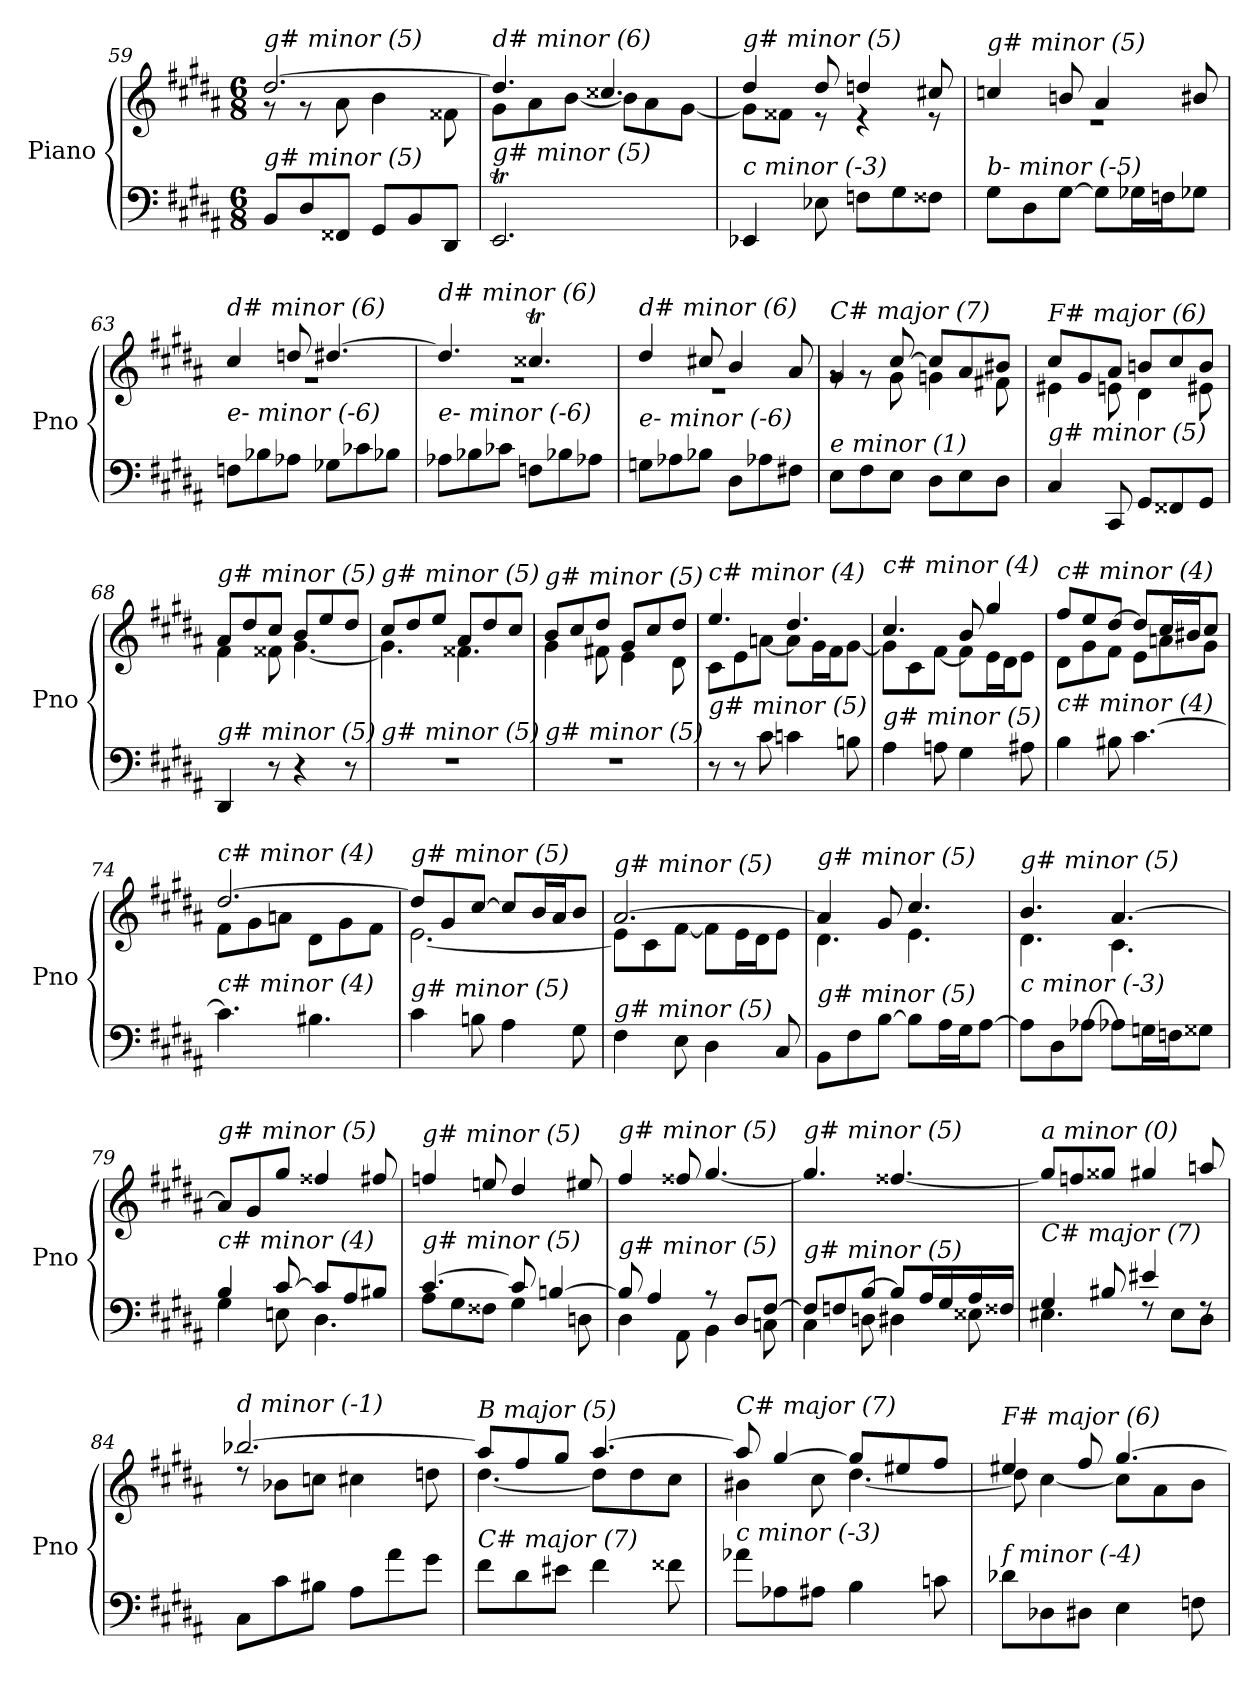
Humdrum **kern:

**kern	**kern
*part1	*part1
*staff2	*staff1
*I"Piano	*
*I'Pno	*
*clefF4	*clefG2
*k[f#c#g#d#a#]	*k[f#c#g#d#a#]
*M6/8	*M6/8
=59	=59
*	*^
!	!LO:TX:i:t=g# minor (5)	!
!LO:TX:i:t=g# minor (5)	!	!
8BB/L	[2.dd#/	8r
8D#/	.	8r
8FF##X/J	.	8a#\
8GG#/L	.	4b\
8BB/	.	.
8DD#/J	.	8f##X\
=60	=60	=60
!	!LO:TX:i:t=d# minor (6)	!
!LO:TX:i:t=g# minor (5)	!	!
2.EET/	4.dd#/]	8g#\L
.	.	8a#\
.	.	[8b\J
.	4.cc##X/	8b\L]
.	.	8a#\
.	.	[8g#\J
!!LO:PB:g=z	!!
=61	=61	=61
!	!LO:TX:i:t=g# minor (5)	!
!LO:TX:i:t=c minor (-3)	!	!
4EE-Xi/	4dd#/	8g#\L]
.	.	8f##X\J
8E-Xi\	8dd#/	8r
8Fni\L	4ddni/	4r
8G#\	.	.
8F##X\J	8cc#X/	8r
=62	=62	=62
!	!LO:TX:i:t=g# minor (5)	!
!LO:TX:i:t=b- minor (-5)	!	!
8G#\L	4ccni/	2.r
8D#\	.	.
[8G#\J	8bn/	.
8G#\L]	4a#/	.
16G-Xi\L	.	.
16Fni\J	.	.
8G-Xi\J	8b#X/	.
=63	=63	=63
!	!LO:TX:i:t=d# minor (6)	!
!LO:TX:i:t=e- minor (-6)	!	!
8Fni\L	4cc#/	2.r
8B-Xi\	.	.
8A-Xi\J	8ddni/	.
8G-Xi\L	[4.dd#/	.
8c-Xi\	.	.
8B-Xi\J	.	.
=64	=64	=64
!	!LO:TX:i:t=d# minor (6)	!
!LO:TX:i:t=e- minor (-6)	!	!
8A-Xi\L	4.dd#/]	2.r
8B-Xi\	.	.
8c-Xi\J	.	.
8Fni\L	4.cc##Xt/	.
8B-Xi\	.	.
8A-Xi\J	.	.
=65	=65	=65
!	!LO:TX:i:t=d# minor (6)	!
!LO:TX:i:t=e- minor (-6)	!	!
8Gni\L	4dd#/	2.r
8A-Xi\	.	.
8B-Xi\J	8cc#X/	.
8D#\L	4b/	.
8A-Xi\	.	.
8F#X\J	8a#/	.
!!LO:LB:g=z	!!
=66	=66	=66
!	!LO:TX:i:t=C# major (7)	!
!LO:TX:i:t=e minor (1)	!	!
8E\L	4g#/	8rg
8F#\	.	8rg
8E\J	[8cc#/	8g#\
8D#\L	8cc#/L]	4gni\
8E\	8a#/	.
8D#\J	8b#X/J	8f#X\
=67	=67	=67
!	!LO:TX:i:t=F# major (6)	!
!LO:TX:i:t=g# minor (5)	!	!
4C#/	8cc#/L	4e#X\
.	8g#/	.
8CC#/	8a#/J	8en\
8GG#/L	8bn/L	4d#\
8FF##X/	8cc#/	.
8GG#/J	8b/J	8e#X\
=68	=68	=68
!	!LO:TX:i:t=g# minor (5)	!
!LO:TX:i:t=g# minor (5)	!	!
4DD#/	8a#/L	4f#\
.	8dd#/	.
8r	8cc#/J	8f##X\
4r	8b/L	[4.g#\
.	8ee/	.
8r	8dd#/J	.
=69	=69	=69
!	!LO:TX:i:t=g# minor (5)	!
!LO:TX:i:t=g# minor (5)	!	!
2.r	8cc#/L	4.g#\]
.	8dd#/	.
.	8ee/J	.
.	8a#/L	4.f##X\
.	8dd#/	.
.	8cc#/J	.
=70	=70	=70
!	!LO:TX:i:t=g# minor (5)	!
!LO:TX:i:t=g# minor (5)	!	!
2.r	8b/L	4g#\
.	8cc#/	.
.	8dd#/J	8f#X\
.	8g#/L	4e\
.	8cc#/	.
.	8dd#/J	8d#\
!!LO:LB:g=z	!!
=71	=71	=71
!	!LO:TX:i:t=c# minor (4)	!
!LO:TX:i:t=g# minor (5)	!	!
8r	4.ee/	8c#\L
8r	.	8e\
8c#\	.	[8an\J
4cni\	4.dd#/	8a\L]
.	.	16g#\L
.	.	16f#\J
8Bn\	.	[8g#\J
=72	=72	=72
!	!LO:TX:i:t=c# minor (4)	!
!LO:TX:i:t=g# minor (5)	!	!
4A#\	4.cc#/	8g#\L]
.	.	8c#\
8An\	.	[8f#\J
4G#\	8b/	8f#\L]
.	4gg#/	16e\L
.	.	16d#\J
8A#X\	.	8e\J
=73	=73	=73
!	!LO:TX:i:t=c# minor (4)	!
!LO:TX:i:t=c# minor (4)	!	!
4B\	8ff#/L	8d#\L
.	8ee/	8g#\
8B#X\	[8dd#/J	8f#\J
[4.c#\	8dd#/L]	8e\L
.	16cc#/L	8an\
.	16b#X/J	.
.	8cc#/J	8g#\J
=74	=74	=74
!	!LO:TX:i:t=c# minor (4)	!
!LO:TX:i:t=c# minor (4)	!	!
4.c#\]	[2.dd#/	8f#\L
.	.	8g#\
.	.	8an\J
4.B#X\	.	8d#\L
.	.	8g#\
.	.	8f#\J
=75	=75	=75
!	!LO:TX:i:t=g# minor (5)	!
!LO:TX:i:t=g# minor (5)	!	!
4c#\	8dd#/L]	[2.e\
.	8g#/	.
8Bn\	[8cc#/J	.
4A#\	8cc#/L]	.
.	16b/L	.
.	16a#/J	.
8G#\	8b/J	.
!!LO:LB:g=z	!!
=76	=76	=76
!	!LO:TX:i:t=g# minor (5)	!
!LO:TX:i:t=g# minor (5)	!	!
4F#\	[2.a#/	8e\L]
.	.	8c#\
8E\	.	[8f#\J
4D#\	.	8f#\L]
.	.	16e\L
.	.	16d#\J
8C#/	.	8e\J
=77	=77	=77
!	!LO:TX:i:t=g# minor (5)	!
!LO:TX:i:t=g# minor (5)	!	!
8BB\L	4a#/]	4.d#\
8F#\	.	.
[8B\J	8g#/	.
8B\L]	4.cc#/	4.e\
16A#\L	.	.
16G#\J	.	.
[8A#\J	.	.
=78	=78	=78
!	!LO:TX:i:t=g# minor (5)	!
!LO:TX:i:t=c minor (-3)	!	!
8A#\L]	4.b/	4.d#\
8D#\	.	.
[8A-Xi\J	.	.
8A-Xi\L]	[4.a#/	4.c#\
16Gni\L	.	.
16Fni\J	.	.
8G##i\J	.	.
*	*v	*v
=79	=79
*^	*
!	!	!LO:TX:i:t=g# minor (5)
!LO:TX:i:t=c# minor (4)	!	!
4B/	4G#\	8a#/L]
.	.	8g#/
[8c#/	8En\	8gg#/J
8c#/L]	4.D#\	4ff##X/
8A#/	.	.
8B#X/J	.	8ff#X/
=80	=80	=80
!	!	!LO:TX:i:t=g# minor (5)
!LO:TX:i:t=g# minor (5)	!	!
[4.c#/	8A#\L	4ffni/
.	8G#\	.
.	8F##X\J	8een/
8c#/]	4G#\	4dd#/
[4Bn/	.	.
.	8Dni\	8ee#X/
!!LO:LB:g=z
=81	=81	=81
!	!	!LO:TX:i:t=g# minor (5)
!LO:TX:i:t=g# minor (5)	!	!
8B/]	4D#\	4ff#/
4A#/	.	.
.	8AA#\	8ff##X/
8r	4BB\	[4.gg#/
8D#/L	.	.
[8F#/J	8Cni\	.
=82	=82	=82
!	!	!LO:TX:i:t=g# minor (5)
!LO:TX:i:t=g# minor (5)	!	!
8F#/L]	4C#\	4.gg#/]
8Fni/	.	.
[8B/J	8Dni\	.
8B/L]	4D#\	[4.ff##X/
16A#/L	.	.
16G#/	.	.
16A#/	8E##Xi\	.
16F##X/JJ	.	.
=83	=83	=83
!	!	!LO:TX:i:t=a minor (0)
!LO:TX:i:t=C# major (7)	!	!
4G#/	4.E#X\	8ggni/L]
.	.	8ffni/
8B#X/	.	8gg##Xi/J
4e#X/	8rF	4gg#/
.	8E#\L	.
8rF	8D#\J	8aani/
=84	=84	=84
*	*	*^
!	!	!LO:TX:i:t=d minor (-1)	!
!LO:TX:i:t=C# major (7)	!	!	!
*v	*v	*	*
8C#\L	[2.bb-Xi/	8rdd
8c#\	.	8b-Xi\L
8B#X\J	.	8ccni\J
8A#\L	.	4cc#\
8a#\	.	.
8g#\J	.	8ddni\
=85	=85	=85
!	!LO:TX:i:t=B major (5)	!
!LO:TX:i:t=C# major (7)	!	!
8f#\L	8aa#/L]	[4.dd#\
8d#\	8ff#/	.
8e#X\J	8gg#/J	.
4f#\	[4.aa#/	8dd#\L]
.	.	8dd#\
8f##X\	.	8cc#\J
!!LO:LB:g=z	!!
=86	=86	=86
!	!LO:TX:i:t=C# major (7)	!
!LO:TX:i:t=c minor (-3)	!	!
8a-Xi\L	8aa#/]	4b#X\
8A-Xi\	[4gg#/	.
8A#\J	.	8cc#\
4B\	8gg#/L]	[4.dd#\
.	8ee#X/	.
8cni\	8ff#/J	.
=87	=87	=87
!	!LO:TX:i:t=F# major (6)	!
!LO:TX:i:t=f minor (-4)	!	!
8d-Xi\L	4ee#X/	8dd#\]
8D-Xi\	.	[4cc#\
8D#\J	8ff#/	.
4E\	[4.gg#/	8cc#\L]
.	.	8a#\
8Fni\	.	8b\J
*	*v	*v
=	=
*-	*-
